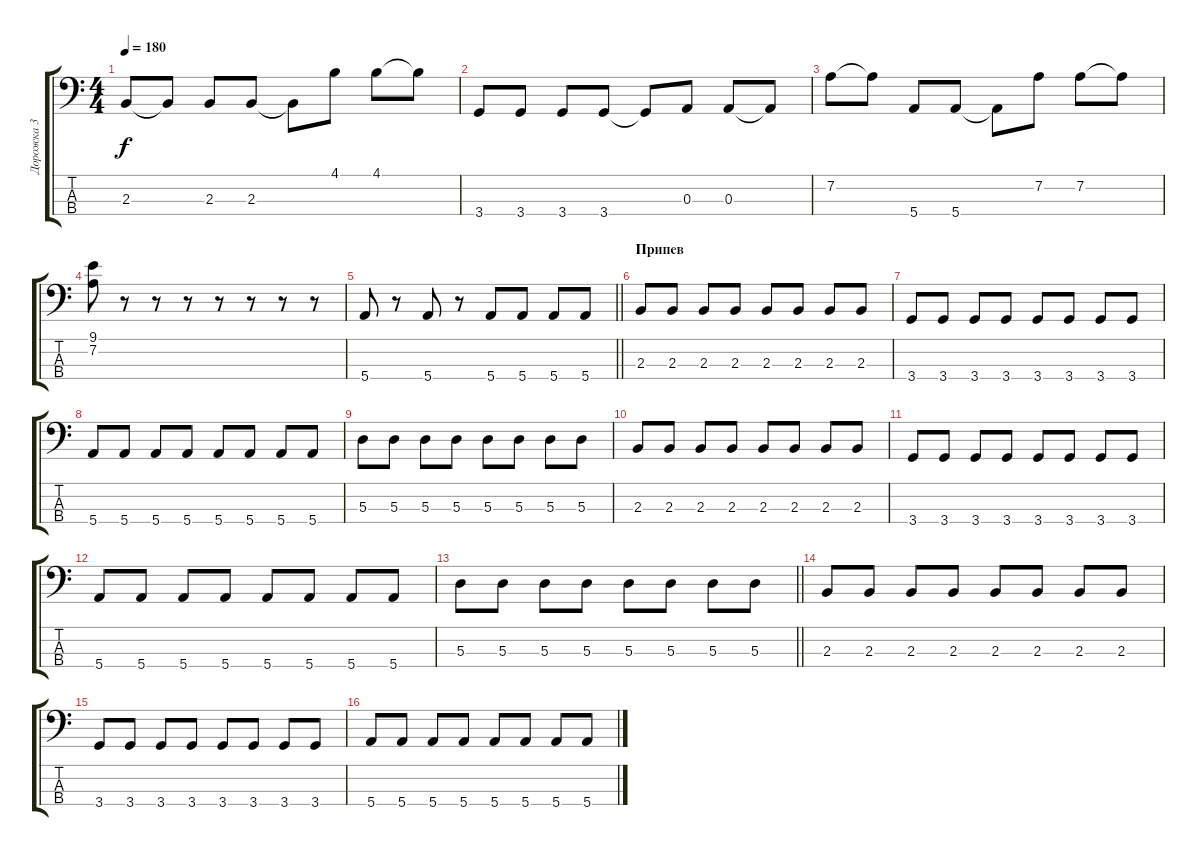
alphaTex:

\track ("Дорожка 3" "Дорожка 3") {instrument electricbasspick}
\staff {score tabs}
\tuning (G2 D2 A1 E1) {hide}
\ts (4 4)
\tempo 180
\clef f4
\ks c
2.3.8{dy f} 2.3{t}.8 2.3.8 2.3.8 2.3{t}.8 4.1.8 4.1.8 4.1{t}.8 |
3.4.8 3.4.8 3.4.8 3.4.8 3.4{t}.8 0.3.8 0.3.8 0.3{t}.8 |
7.2.8 7.2{t}.8 5.4.8 5.4.8 5.4{t}.8 7.2.8 7.2.8 7.2{t}.8 |
(9.1 7.2).8 r.8 r.8 r.8 r.8 r.8 r.8 r.8 |
\barLineRight lightlight
5.4.8 r.8 5.4.8 r.8 5.4.8 5.4.8 5.4.8 5.4.8 |
\section ("" "Припев")
2.3.8 2.3.8 2.3.8 2.3.8 2.3.8 2.3.8 2.3.8 2.3.8 |
3.4.8 3.4.8 3.4.8 3.4.8 3.4.8 3.4.8 3.4.8 3.4.8 |
5.4.8 5.4.8 5.4.8 5.4.8 5.4.8 5.4.8 5.4.8 5.4.8 |
5.3.8 5.3.8 5.3.8 5.3.8 5.3.8 5.3.8 5.3.8 5.3.8 |
2.3.8 2.3.8 2.3.8 2.3.8 2.3.8 2.3.8 2.3.8 2.3.8 |
3.4.8 3.4.8 3.4.8 3.4.8 3.4.8 3.4.8 3.4.8 3.4.8 |
5.4.8 5.4.8 5.4.8 5.4.8 5.4.8 5.4.8 5.4.8 5.4.8 |
\barLineRight lightlight
5.3.8 5.3.8 5.3.8 5.3.8 5.3.8 5.3.8 5.3.8 5.3.8 |
2.3.8 2.3.8 2.3.8 2.3.8 2.3.8 2.3.8 2.3.8 2.3.8 |
3.4.8 3.4.8 3.4.8 3.4.8 3.4.8 3.4.8 3.4.8 3.4.8 |
5.4.8 5.4.8 5.4.8 5.4.8 5.4.8 5.4.8 5.4.8 5.4.8
